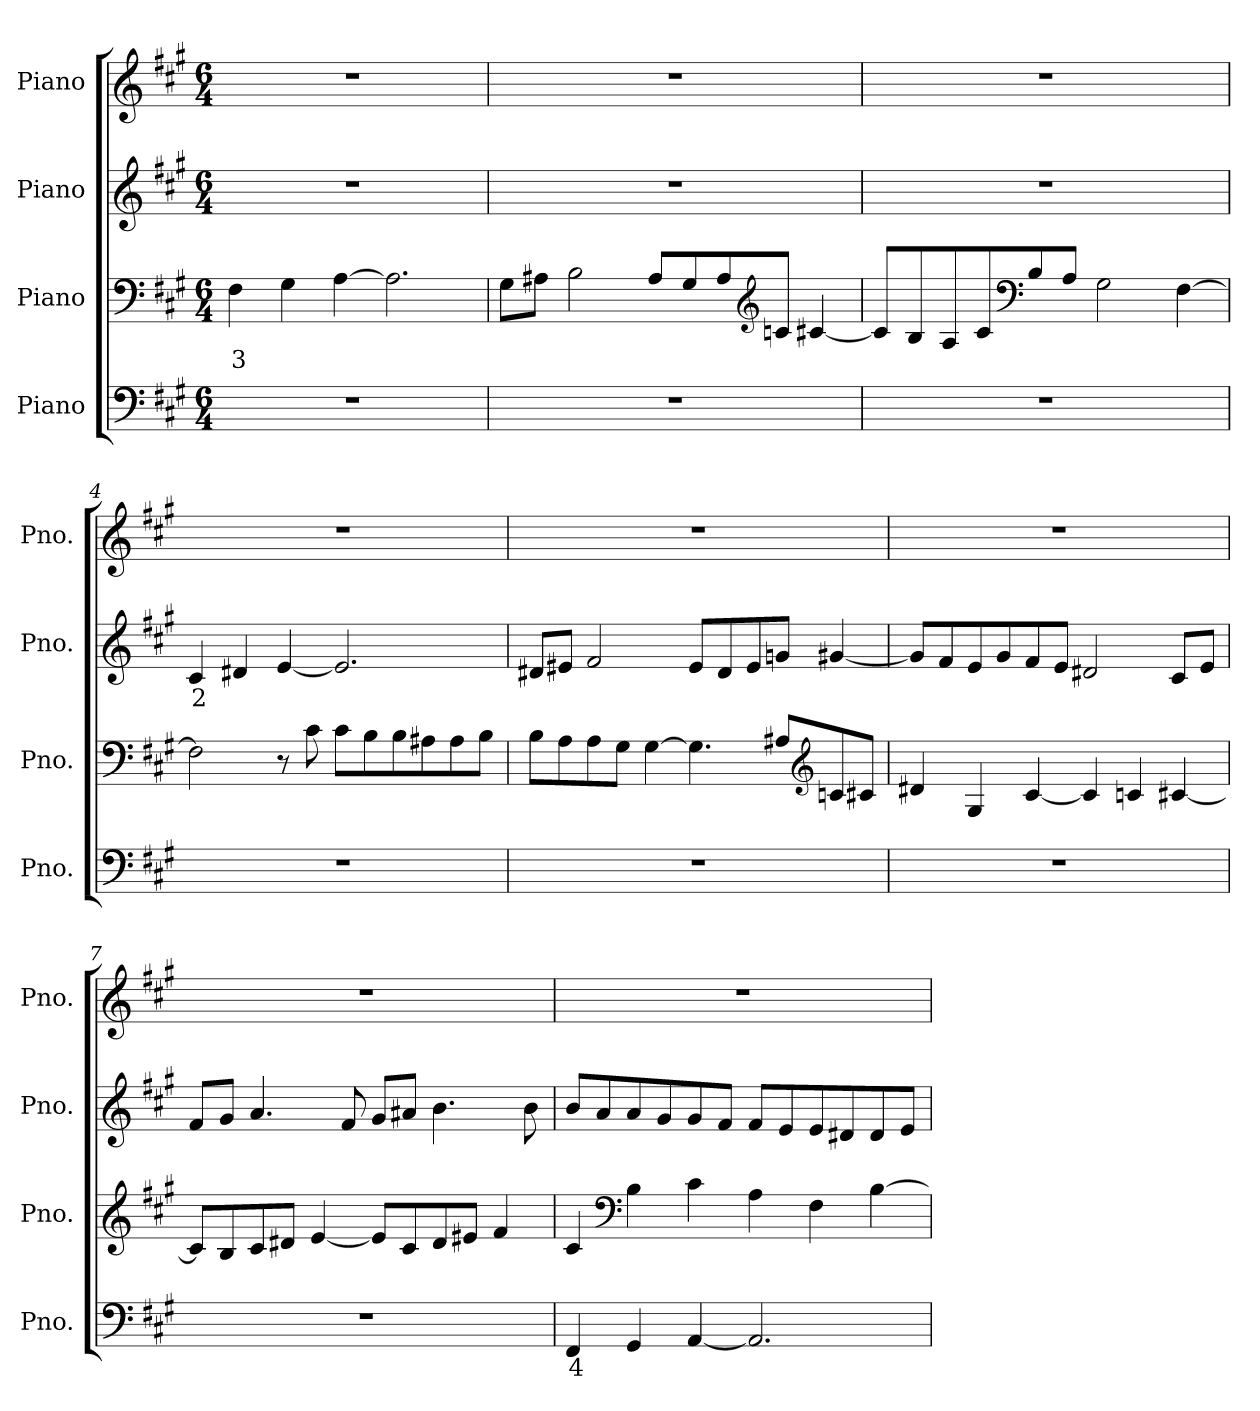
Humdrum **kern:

**kern	**text	**kern	**text	**kern	**text	**kern
*part4	*part4	*part3	*part3	*part2	*part2	*part1
*staff4	*staff4	*staff3	*staff3	*staff2	*staff2	*staff1
*I"Piano	*	*I"Piano	*	*I"Piano	*	*I"Piano
*I'Pno.	*	*I'Pno.	*	*I'Pno.	*	*I'Pno.
*clefF4	*	*clefF4	*	*clefG2	*	*clefG2
*k[f#c#g#]	*	*k[f#c#g#]	*	*k[f#c#g#]	*	*k[f#c#g#]
*M6/4	*	*M6/4	*	*M6/4	*	*M6/4
*MM84	*	*MM84	*	*MM84	*	*MM84
=1	=1	=1	=1	=1	=1	=1
!	!	!	!LO:LY:b	!	!	!
1.r	.	4F#i\	3	1.r	.	1.r
.	.	4G#i\	.	.	.	.
.	.	[4Ai\	.	.	.	.
.	.	2.Ai\]	.	.	.	.
=2	=2	=2	=2	=2	=2	=2
1.r	.	8G#i\L	.	1.r	.	1.r
.	.	8A#Xi\J	.	.	.	.
.	.	2Bi\	.	.	.	.
.	.	8A#i/L	.	.	.	.
.	.	8G#i/	.	.	.	.
.	.	8A#i/	.	.	.	.
*	*	*clefG2	*	*	*	*
.	.	8cni/J	.	.	.	.
.	.	[4c#Xi/	.	.	.	.
=3	=3	=3	=3	=3	=3	=3
1.r	.	8c#i/L]	.	1.r	.	1.r
.	.	8Bi/	.	.	.	.
.	.	8Ai/	.	.	.	.
.	.	8c#i/	.	.	.	.
*	*	*clefF4	*	*	*	*
.	.	8Bi/	.	.	.	.
.	.	8Ai/J	.	.	.	.
.	.	2G#i\	.	.	.	.
.	.	[4F#i\	.	.	.	.
!!LO:LB:g=z
=4	=4	=4	=4	=4	=4	=4
!	!	!	!	!	!LO:LY:b	!
1.r	.	2F#i\]	.	4c#j/	2	1.r
.	.	.	.	4d#Xj/	.	.
.	.	8r	.	[4ej/	.	.
.	.	8c#i\	.	.	.	.
.	.	8c#i\L	.	2.ej/]	.	.
.	.	8Bi\	.	.	.	.
.	.	8Bi\	.	.	.	.
.	.	8A#Xi\	.	.	.	.
.	.	8A#i\	.	.	.	.
.	.	8Bi\J	.	.	.	.
=5	=5	=5	=5	=5	=5	=5
1.r	.	8Bi\L	.	8d#Xj/L	.	1.r
.	.	8Ai\	.	8e#Xj/J	.	.
.	.	8Ai\	.	2f#j/	.	.
.	.	8G#i\J	.	.	.	.
.	.	[4G#i\	.	.	.	.
.	.	4.G#i\]	.	8e#j/L	.	.
.	.	.	.	8d#j/	.	.
.	.	.	.	8e#j/	.	.
.	.	8A#Xi/L	.	8gnj/J	.	.
*	*	*clefG2	*	*	*	*
.	.	8cni/	.	[4g#Xj/	.	.
.	.	8c#Xi/J	.	.	.	.
!!LO:LB:g=z
=6	=6	=6	=6	=6	=6	=6
1.r	.	4d#Xi/	.	8g#j/L]	.	1.r
.	.	.	.	8f#j/	.	.
.	.	4G#i/	.	8ej/	.	.
.	.	.	.	8g#j/	.	.
.	.	[4c#i/	.	8f#j/	.	.
.	.	.	.	8ej/J	.	.
.	.	4c#i/]	.	2d#Xj/	.	.
.	.	4cni/	.	.	.	.
.	.	[4c#Xi/	.	8c#j/L	.	.
.	.	.	.	8ej/J	.	.
=7	=7	=7	=7	=7	=7	=7
1.r	.	8c#i/L]	.	8f#j/L	.	1.r
.	.	8Bi/	.	8g#j/J	.	.
.	.	8c#i/	.	4.aj/	.	.
.	.	8d#Xi/J	.	.	.	.
.	.	[4ei/	.	.	.	.
.	.	.	.	8f#j/	.	.
.	.	8ei/L]	.	8g#j/L	.	.
.	.	8c#i/	.	8a#Xj/J	.	.
.	.	8d#i/	.	4.bj\	.	.
.	.	8e#Xi/J	.	.	.	.
.	.	4f#i/	.	.	.	.
.	.	.	.	8bj\	.	.
!!LO:PB:g=z
=8	=8	=8	=8	=8	=8	=8
!	!LO:LY:b	!	!	!	!	!
4FF#Z/	4	4c#i/	.	8bj/L	.	1.r
.	.	.	.	8aj/	.	.
*	*	*clefF4	*	*	*	*
4GG#Z/	.	4Bi\	.	8aj/	.	.
.	.	.	.	8g#j/	.	.
[4AAZ/	.	4c#i\	.	8g#j/	.	.
.	.	.	.	8f#j/J	.	.
2.AAZ/]	.	4Ai\	.	8f#j/L	.	.
.	.	.	.	8ej/	.	.
.	.	4F#i\	.	8ej/	.	.
.	.	.	.	8d#Xj/	.	.
.	.	[4Bi\	.	8d#j/	.	.
.	.	.	.	8ej/J	.	.
=	=	=	=	=	=	=
*-	*-	*-	*-	*-	*-	*-
